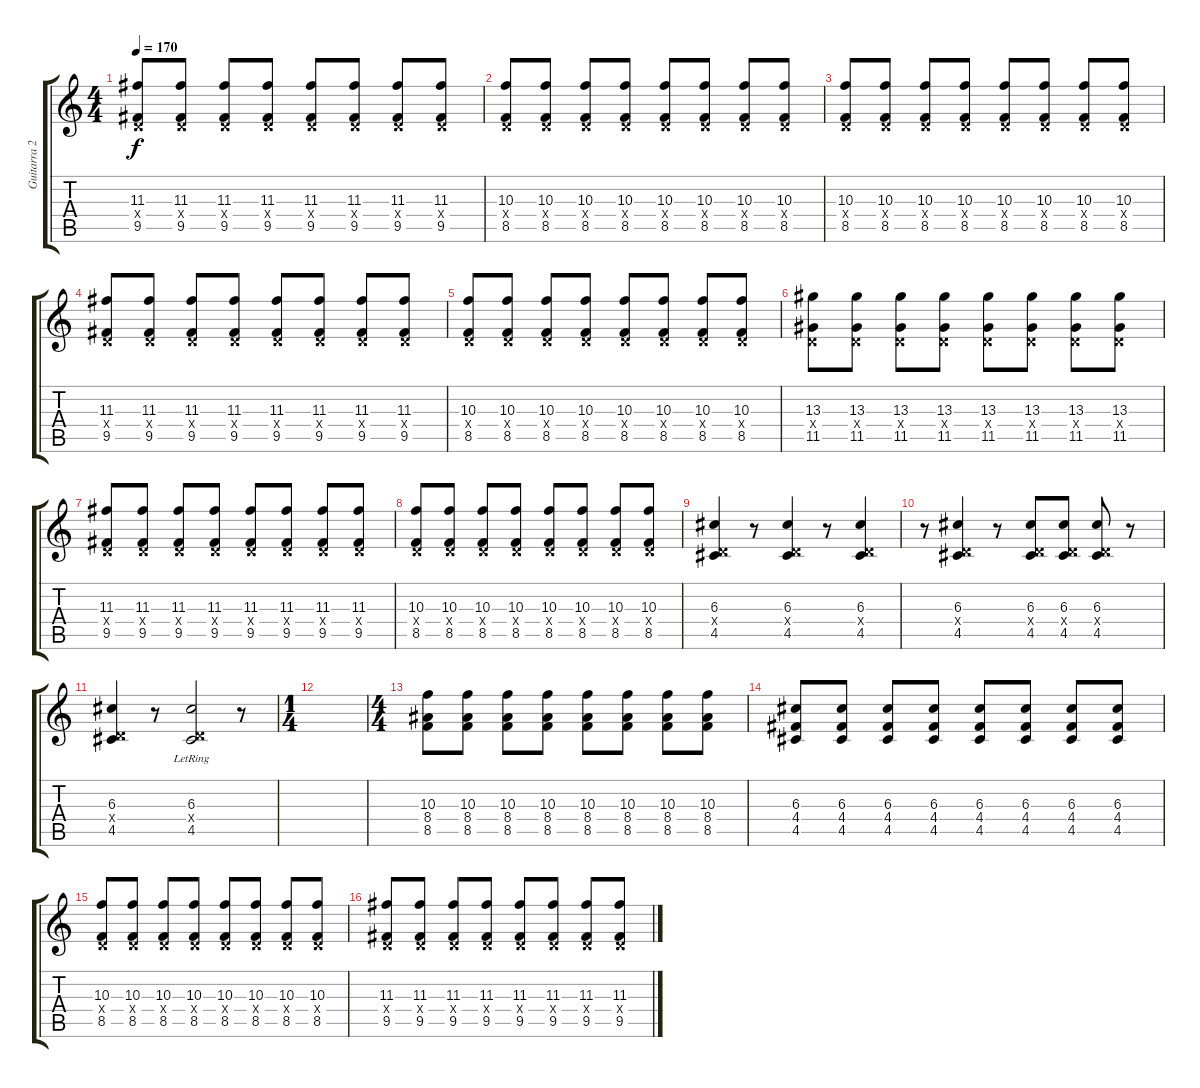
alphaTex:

\track ("Guitarra 2" "Guitarra 2") {instrument distortionguitar}
\staff {score tabs}
\tuning (E4 B3 G3 D3 A2 E2) {hide}
\ts (4 4)
\tempo 170
\clef g2
\ks c
(11.3 0.4{x} 9.5).8{dy f} (11.3 0.4{x} 9.5).8 (11.3 0.4{x} 9.5).8 (11.3 0.4{x} 9.5).8 (11.3 0.4{x} 9.5).8 (11.3 0.4{x} 9.5).8 (11.3 0.4{x} 9.5).8 (11.3 0.4{x} 9.5).8 |
(10.3 0.4{x} 8.5).8 (10.3 0.4{x} 8.5).8 (10.3 0.4{x} 8.5).8 (10.3 0.4{x} 8.5).8 (10.3 0.4{x} 8.5).8 (10.3 0.4{x} 8.5).8 (10.3 0.4{x} 8.5).8 (10.3 0.4{x} 8.5).8 |
(10.3 0.4{x} 8.5).8 (10.3 0.4{x} 8.5).8 (10.3 0.4{x} 8.5).8 (10.3 0.4{x} 8.5).8 (10.3 0.4{x} 8.5).8 (10.3 0.4{x} 8.5).8 (10.3 0.4{x} 8.5).8 (10.3 0.4{x} 8.5).8 |
(11.3 0.4{x} 9.5).8 (11.3 0.4{x} 9.5).8 (11.3 0.4{x} 9.5).8 (11.3 0.4{x} 9.5).8 (11.3 0.4{x} 9.5).8 (11.3 0.4{x} 9.5).8 (11.3 0.4{x} 9.5).8 (11.3 0.4{x} 9.5).8 |
(10.3 0.4{x} 8.5).8 (10.3 0.4{x} 8.5).8 (10.3 0.4{x} 8.5).8 (10.3 0.4{x} 8.5).8 (10.3 0.4{x} 8.5).8 (10.3 0.4{x} 8.5).8 (10.3 0.4{x} 8.5).8 (10.3 0.4{x} 8.5).8 |
(13.3 0.4{x} 11.5).8 (13.3 0.4{x} 11.5).8 (13.3 0.4{x} 11.5).8 (13.3 0.4{x} 11.5).8 (13.3 0.4{x} 11.5).8 (13.3 0.4{x} 11.5).8 (13.3 0.4{x} 11.5).8 (13.3 0.4{x} 11.5).8 |
(11.3 0.4{x} 9.5).8 (11.3 0.4{x} 9.5).8 (11.3 0.4{x} 9.5).8 (11.3 0.4{x} 9.5).8 (11.3 0.4{x} 9.5).8 (11.3 0.4{x} 9.5).8 (11.3 0.4{x} 9.5).8 (11.3 0.4{x} 9.5).8 |
(10.3 0.4{x} 8.5).8 (10.3 0.4{x} 8.5).8 (10.3 0.4{x} 8.5).8 (10.3 0.4{x} 8.5).8 (10.3 0.4{x} 8.5).8 (10.3 0.4{x} 8.5).8 (10.3 0.4{x} 8.5).8 (10.3 0.4{x} 8.5).8 |
(6.3 0.4{x} 4.5).4 r.8 (6.3 0.4{x} 4.5).4 r.8 (6.3 0.4{x} 4.5).4 |
r.8 (6.3 0.4{x} 4.5).4 r.8 (6.3 0.4{x} 4.5).8 (6.3 0.4{x} 4.5).8 (6.3 0.4{x} 4.5).8 r.8 |
(6.3 0.4{x} 4.5).4 r.8 (6.3{lr} 0.4{x} 4.5{lr}).2 r.8 |
\ts (1 4)
|
\ts (4 4)
(10.3 8.4 8.5).8{volume 10} (10.3 8.4 8.5).8 (10.3 8.4 8.5).8 (10.3 8.4 8.5).8 (10.3 8.4 8.5).8 (10.3 8.4 8.5).8 (10.3 8.4 8.5).8 (10.3 8.4 8.5).8 |
(6.3 4.4 4.5).8 (6.3 4.4 4.5).8 (6.3 4.4 4.5).8 (6.3 4.4 4.5).8 (6.3 4.4 4.5).8 (6.3 4.4 4.5).8 (6.3 4.4 4.5).8 (6.3 4.4 4.5).8 |
(10.3 0.4{x} 8.5).8 (10.3 0.4{x} 8.5).8 (10.3 0.4{x} 8.5).8 (10.3 0.4{x} 8.5).8 (10.3 0.4{x} 8.5).8 (10.3 0.4{x} 8.5).8 (10.3 0.4{x} 8.5).8 (10.3 0.4{x} 8.5).8 |
(11.3 0.4{x} 9.5).8 (11.3 0.4{x} 9.5).8 (11.3 0.4{x} 9.5).8 (11.3 0.4{x} 9.5).8 (11.3 0.4{x} 9.5).8 (11.3 0.4{x} 9.5).8 (11.3 0.4{x} 9.5).8 (11.3 0.4{x} 9.5).8
